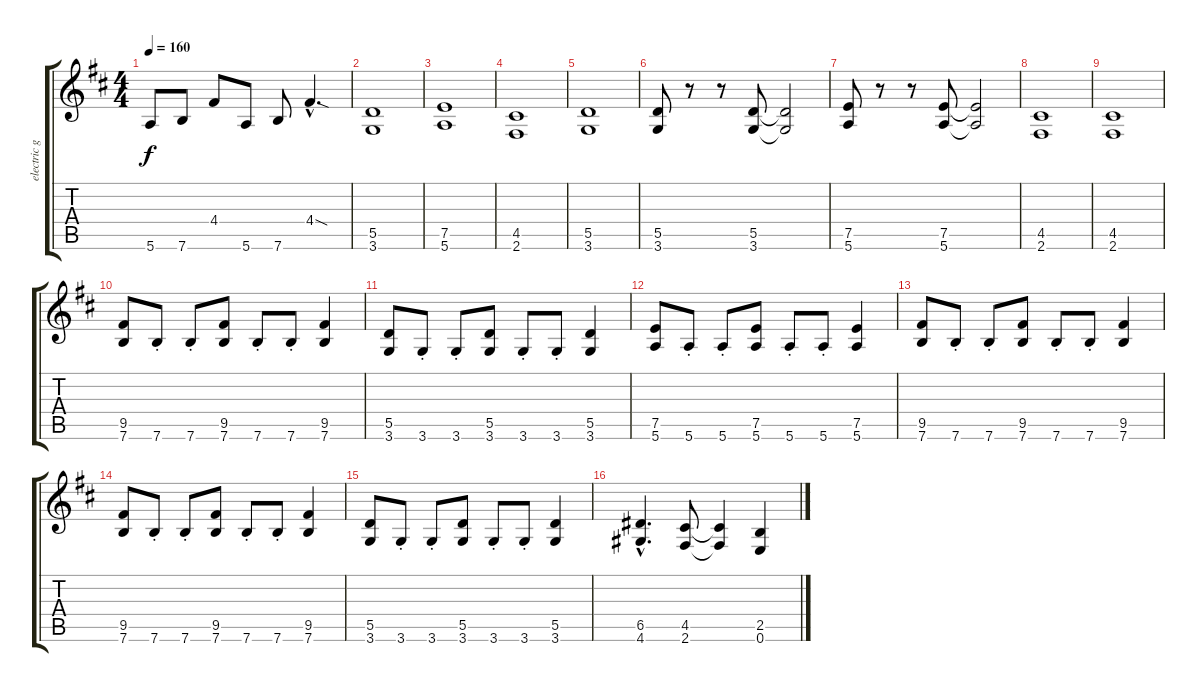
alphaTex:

\track ("electric guitar" "electric g") {instrument distortionguitar}
\staff {score tabs}
\tuning (E4 B3 G3 D3 A2 E2) {hide}
\ts (4 4)
\tempo 160
\clef g2
\ks bminor
5.6.8{dy f} 7.6.8 4.4.8 5.6.8 7.6.8 4.4{sod hac}.4{d} |
(5.5 3.6).1 |
(7.5 5.6).1 |
(4.5 2.6).1 |
(5.5 3.6).1 |
(5.5 3.6).8 r.8 r.8 (5.5 3.6).8 (5.5{t} 3.6{t}).2 |
(7.5 5.6).8 r.8 r.8 (7.5 5.6).8 (7.5{t} 5.6{t}).2 |
(4.5 2.6).1 |
(4.5 2.6).1 |
(9.5 7.6).8 7.6{st}.8 7.6{st}.8 (9.5 7.6).8 7.6{st}.8 7.6{st}.8 (9.5 7.6).4 |
(5.5 3.6).8 3.6{st}.8 3.6{st}.8 (5.5 3.6).8 3.6{st}.8 3.6{st}.8 (5.5 3.6).4 |
(7.5 5.6).8 5.6{st}.8 5.6{st}.8 (7.5 5.6).8 5.6{st}.8 5.6{st}.8 (7.5 5.6).4 |
(9.5 7.6).8 7.6{st}.8 7.6{st}.8 (9.5 7.6).8 7.6{st}.8 7.6{st}.8 (9.5 7.6).4 |
(9.5 7.6).8 7.6{st}.8 7.6{st}.8 (9.5 7.6).8 7.6{st}.8 7.6{st}.8 (9.5 7.6).4 |
(5.5 3.6).8 3.6{st}.8 3.6{st}.8 (5.5 3.6).8 3.6{st}.8 3.6{st}.8 (5.5 3.6).4 |
(6.5{hac} 4.6{hac}).4{d} (4.5 2.6).8 (4.5{t} 2.6{t}).4 (2.5 0.6).4
